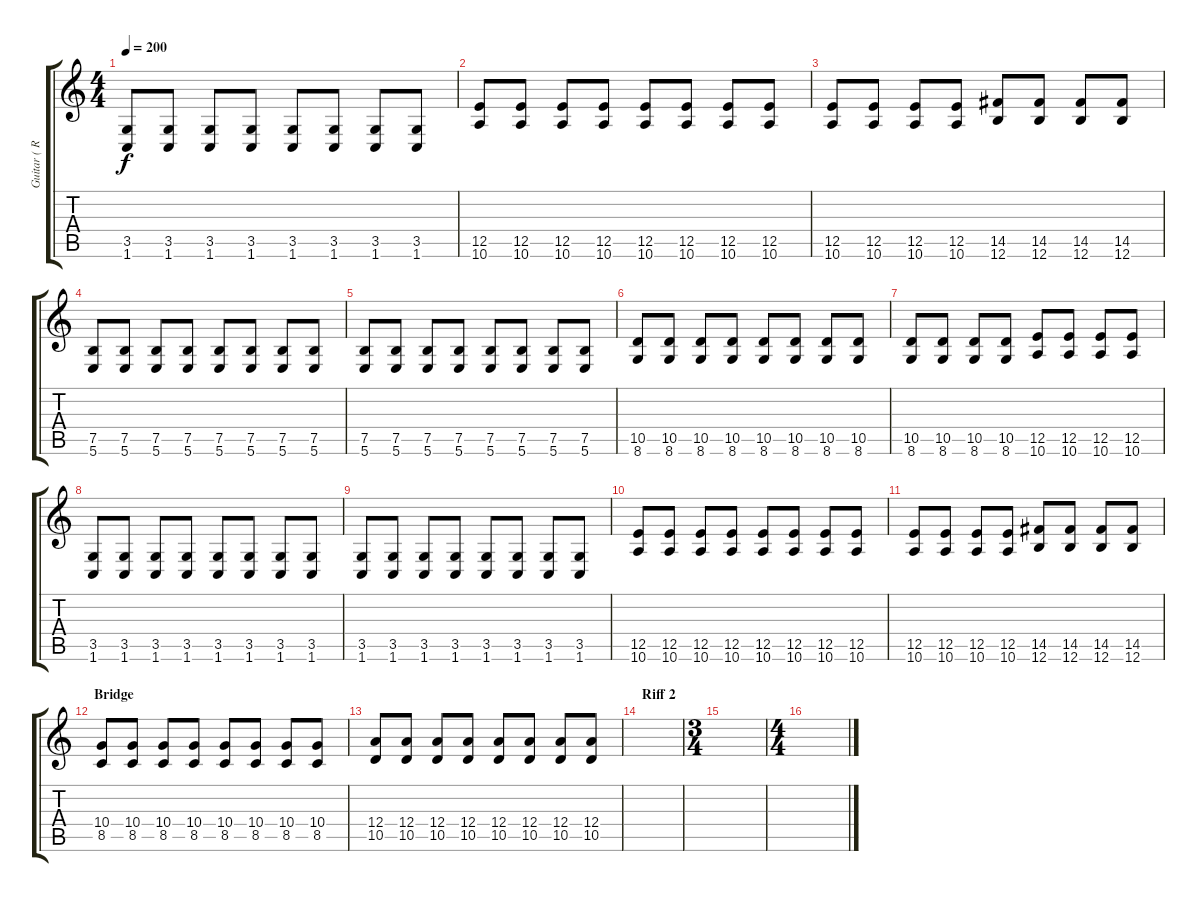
\track ("Guitar ( Rune )" "Guitar ( R") {instrument distortionguitar}
\staff {score tabs}
\tuning (B3 Gb3 D3 A2 E2 B1) {hide}
\ts (4 4)
\tempo 200
\clef g2
\ks c
(3.5 1.6).8{dy f} (3.5 1.6).8 (3.5 1.6).8 (3.5 1.6).8 (3.5 1.6).8 (3.5 1.6).8 (3.5 1.6).8 (3.5 1.6).8 |
(12.5 10.6).8 (12.5 10.6).8 (12.5 10.6).8 (12.5 10.6).8 (12.5 10.6).8 (12.5 10.6).8 (12.5 10.6).8 (12.5 10.6).8 |
(12.5 10.6).8 (12.5 10.6).8 (12.5 10.6).8 (12.5 10.6).8 (14.5 12.6).8 (14.5 12.6).8 (14.5 12.6).8 (14.5 12.6).8 |
(7.5 5.6).8 (7.5 5.6).8 (7.5 5.6).8 (7.5 5.6).8 (7.5 5.6).8 (7.5 5.6).8 (7.5 5.6).8 (7.5 5.6).8 |
(7.5 5.6).8 (7.5 5.6).8 (7.5 5.6).8 (7.5 5.6).8 (7.5 5.6).8 (7.5 5.6).8 (7.5 5.6).8 (7.5 5.6).8 |
(10.5 8.6).8 (10.5 8.6).8 (10.5 8.6).8 (10.5 8.6).8 (10.5 8.6).8 (10.5 8.6).8 (10.5 8.6).8 (10.5 8.6).8 |
(10.5 8.6).8 (10.5 8.6).8 (10.5 8.6).8 (10.5 8.6).8 (12.5 10.6).8 (12.5 10.6).8 (12.5 10.6).8 (12.5 10.6).8 |
(3.5 1.6).8 (3.5 1.6).8 (3.5 1.6).8 (3.5 1.6).8 (3.5 1.6).8 (3.5 1.6).8 (3.5 1.6).8 (3.5 1.6).8 |
(3.5 1.6).8 (3.5 1.6).8 (3.5 1.6).8 (3.5 1.6).8 (3.5 1.6).8 (3.5 1.6).8 (3.5 1.6).8 (3.5 1.6).8 |
(12.5 10.6).8 (12.5 10.6).8 (12.5 10.6).8 (12.5 10.6).8 (12.5 10.6).8 (12.5 10.6).8 (12.5 10.6).8 (12.5 10.6).8 |
(12.5 10.6).8 (12.5 10.6).8 (12.5 10.6).8 (12.5 10.6).8 (14.5 12.6).8 (14.5 12.6).8 (14.5 12.6).8 (14.5 12.6).8 |
\section ("" "Bridge")
(10.4 8.5).8 (10.4 8.5).8 (10.4 8.5).8 (10.4 8.5).8 (10.4 8.5).8 (10.4 8.5).8 (10.4 8.5).8 (10.4 8.5).8 |
(12.4 10.5).8 (12.4 10.5).8 (12.4 10.5).8 (12.4 10.5).8 (12.4 10.5).8 (12.4 10.5).8 (12.4 10.5).8 (12.4 10.5).8 |
\section ("" "Riff 2")
|
\ts (3 4)
|
\ts (4 4)
